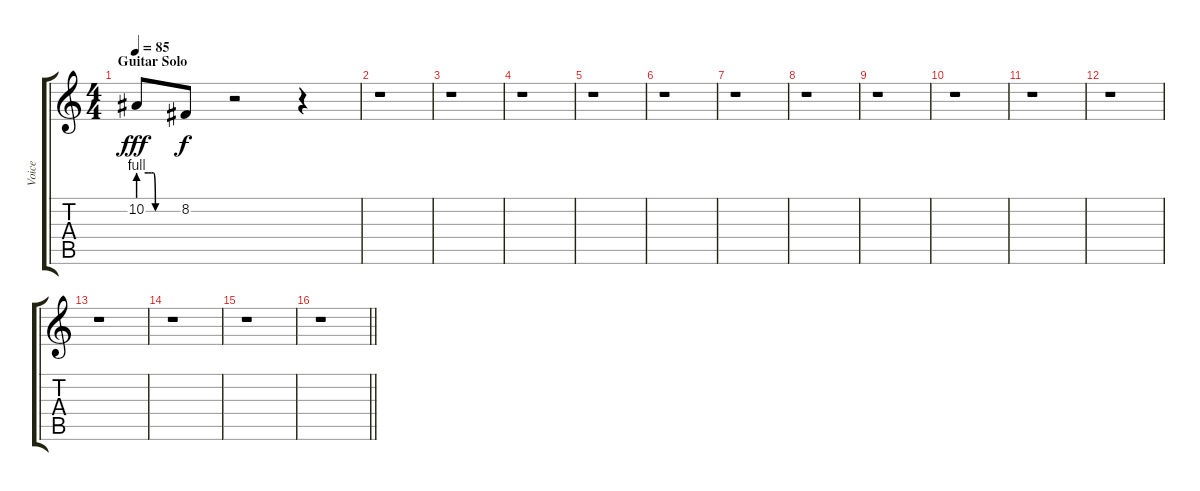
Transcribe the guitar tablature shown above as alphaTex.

\track ("Voice" "Voice") {instrument lead2sawtooth}
\staff {score tabs}
\tuning (Eb4 Bb3 Gb3 Db3 Ab2 Eb2) {hide}
\ts (4 4)
\section ("" "Guitar Solo")
\tempo 85
\clef g2
\ks c
10.2{be (custom 0 4 15 4 20 4 23 4 26 0 60 0)}.8{dy fff} 8.2.8{dy f} r.2 r.4 |
r.1 |
r.1 |
r.1 |
r.1 |
r.1 |
r.1 |
r.1 |
r.1 |
r.1 |
r.1 |
r.1 |
r.1 |
r.1 |
r.1 |
\barLineRight lightlight
r.1
